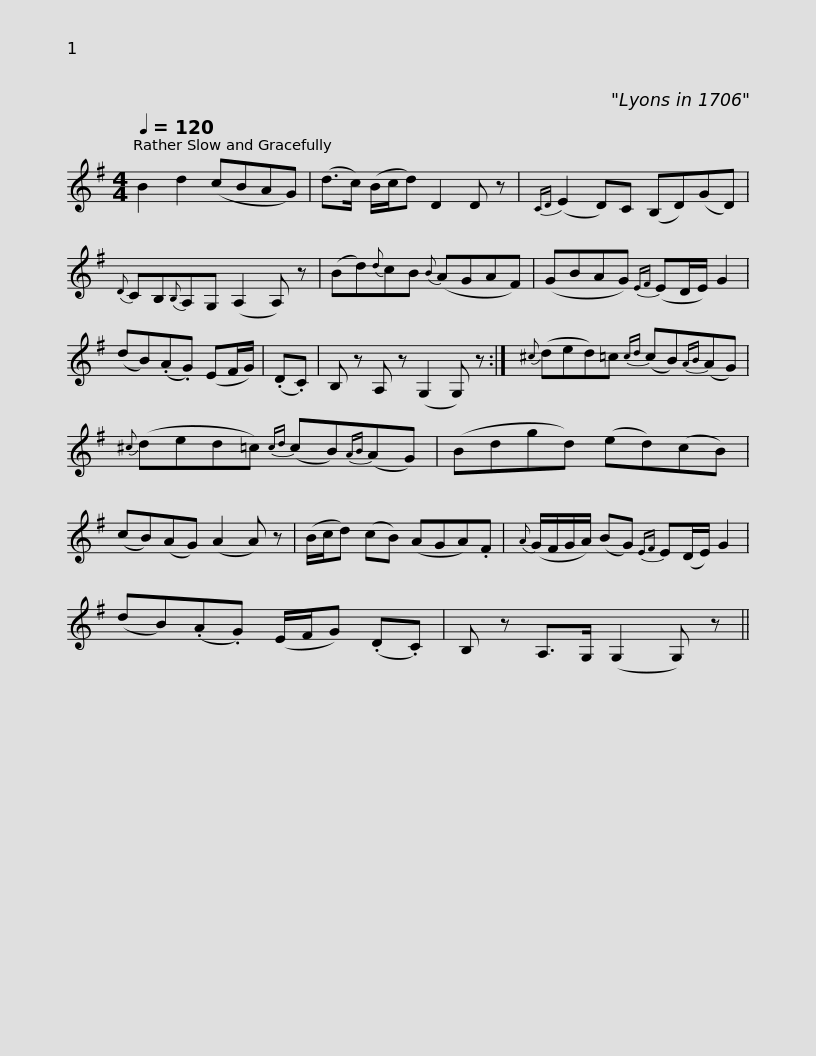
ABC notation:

X:1
L:1/8
Q:1/4=120
M:4/4
I:linebreak $
K:G
V:1 treble
V:1
 B2 d2 (cBAG) | (d>c) (B/c/d) D2 D z |{CD} (E2 D)C (B,D)(GD) |{D} CB,{B,}A,G, (A,2 A,) z |$ (Bd){d}cB{B} (AGAF) | %5
 (GBAG){EF} (ED/E/) G2 | (dB)(.A.G) (EF/G/) | (.D.C) | B, z A, z (G,2 G,) z :|${^c} (ded)=c{cd} (cB){AB}(AG) | %10
{^c} (ded=c){cd} (cB){AB}(AG) | (Bdgd) (ed)(cB) | (cB)(AG) (A2 A) z |$ (B/c/d) (cB) (AGA).F |{A} (G/F/G/A/) (BG){EF} E(D/E/) G2 | %15
 (dB)(.A.G) (E/F/G) (.D.C) | B, z A,>G, (G,2 G,) z || %17
